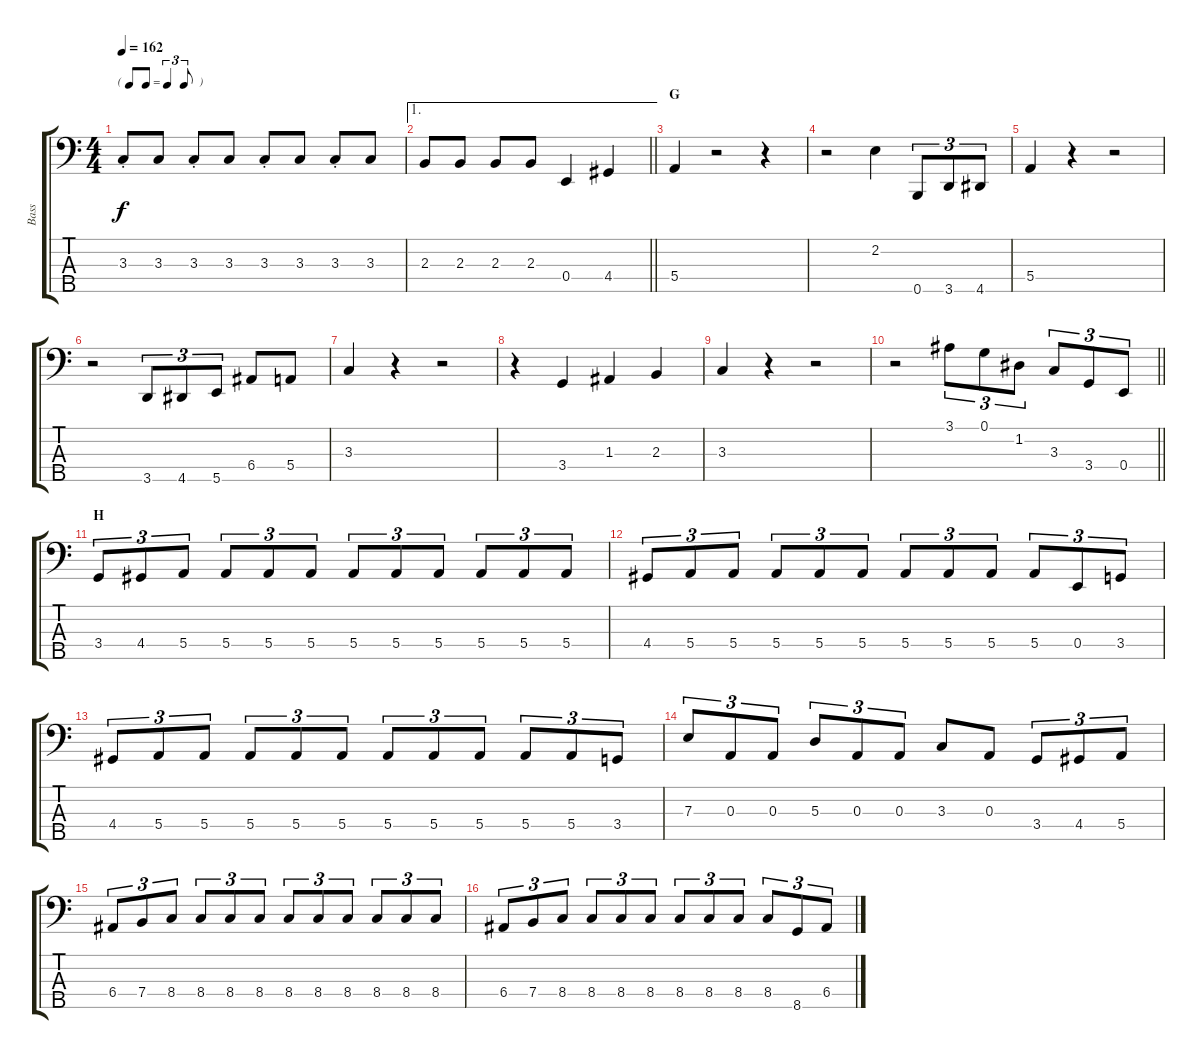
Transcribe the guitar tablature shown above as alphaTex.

\track ("Bass" "Bass") {instrument electricbassfinger}
\staff {score tabs}
\tuning (G2 D2 A1 E1 B0) {hide}
\ts (4 4)
\tf triplet8th
\tempo 162
\clef f4
\ks c
3.3{st}.8{dy f} 3.3.8 3.3{st}.8 3.3.8 3.3{st}.8 3.3.8 3.3{st}.8 3.3.8 |
\ae 1
\barLineRight lightlight
2.3.8 2.3.8 2.3.8 2.3.8 0.4.4 4.4.4 |
\section ("" "G")
5.4.4 r.2 r.4 |
r.2 2.2.4 0.5.8{tu (3 2)} 3.5.8{tu (3 2)} 4.5.8{tu (3 2)} |
5.4.4 r.4 r.2 |
r.2 3.5.8{tu (3 2)} 4.5.8{tu (3 2)} 5.5.8{tu (3 2)} 6.4.8 5.4.8 |
3.3.4 r.4 r.2 |
r.4 3.4.4 1.3.4 2.3.4 |
3.3.4 r.4 r.2 |
\barLineRight lightlight
r.2 3.1.8{tu (3 2)} 0.1.8{tu (3 2)} 1.2.8{tu (3 2)} 3.3.8{tu (3 2)} 3.4.8{tu (3 2)} 0.4.8{tu (3 2)} |
\section ("" "H")
3.4.8{tu (3 2)} 4.4.8{tu (3 2)} 5.4.8{tu (3 2)} 5.4.8{tu (3 2)} 5.4.8{tu (3 2)} 5.4.8{tu (3 2)} 5.4.8{tu (3 2)} 5.4.8{tu (3 2)} 5.4.8{tu (3 2)} 5.4.8{tu (3 2)} 5.4.8{tu (3 2)} 5.4.8{tu (3 2)} |
4.4.8{tu (3 2)} 5.4.8{tu (3 2)} 5.4.8{tu (3 2)} 5.4.8{tu (3 2)} 5.4.8{tu (3 2)} 5.4.8{tu (3 2)} 5.4.8{tu (3 2)} 5.4.8{tu (3 2)} 5.4.8{tu (3 2)} 5.4.8{tu (3 2)} 0.4.8{tu (3 2)} 3.4.8{tu (3 2)} |
4.4.8{tu (3 2)} 5.4.8{tu (3 2)} 5.4.8{tu (3 2)} 5.4.8{tu (3 2)} 5.4.8{tu (3 2)} 5.4.8{tu (3 2)} 5.4.8{tu (3 2)} 5.4.8{tu (3 2)} 5.4.8{tu (3 2)} 5.4.8{tu (3 2)} 5.4.8{tu (3 2)} 3.4.8{tu (3 2)} |
7.3.8{tu (3 2)} 0.3.8{tu (3 2)} 0.3.8{tu (3 2)} 5.3.8{tu (3 2)} 0.3.8{tu (3 2)} 0.3.8{tu (3 2)} 3.3.8 0.3.8 3.4.8{tu (3 2)} 4.4.8{tu (3 2)} 5.4.8{tu (3 2)} |
6.4.8{tu (3 2)} 7.4.8{tu (3 2)} 8.4.8{tu (3 2)} 8.4.8{tu (3 2)} 8.4.8{tu (3 2)} 8.4.8{tu (3 2)} 8.4.8{tu (3 2)} 8.4.8{tu (3 2)} 8.4.8{tu (3 2)} 8.4.8{tu (3 2)} 8.4.8{tu (3 2)} 8.4.8{tu (3 2)} |
6.4.8{tu (3 2)} 7.4.8{tu (3 2)} 8.4.8{tu (3 2)} 8.4.8{tu (3 2)} 8.4.8{tu (3 2)} 8.4.8{tu (3 2)} 8.4.8{tu (3 2)} 8.4.8{tu (3 2)} 8.4.8{tu (3 2)} 8.4.8{tu (3 2)} 8.5.8{tu (3 2)} 6.4.8{tu (3 2)}
